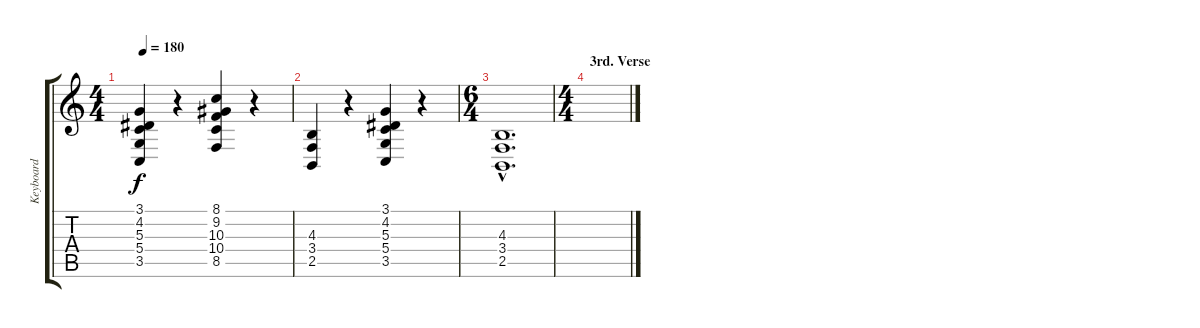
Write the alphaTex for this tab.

\track ("Keyboard" "Keyboard") {instrument choiraahs}
\staff {score tabs}
\tuning (E4 B3 G3 D3 A2 E2) {hide}
\ts (4 4)
\tempo 180
\clef g2
\ks c
(3.1 4.2 5.3 5.4 3.5).4{dy f} r.4 (8.1 9.2 10.3 10.4 8.5).4 r.4 |
(4.3 3.4 2.5).4 r.4 (3.1 4.2 5.3 5.4 3.5).4 r.4 |
\ts (6 4)
(4.3{hac} 3.4{hac} 2.5{hac}).1{d} |
\ts (4 4)
\section ("" "3rd. Verse")
